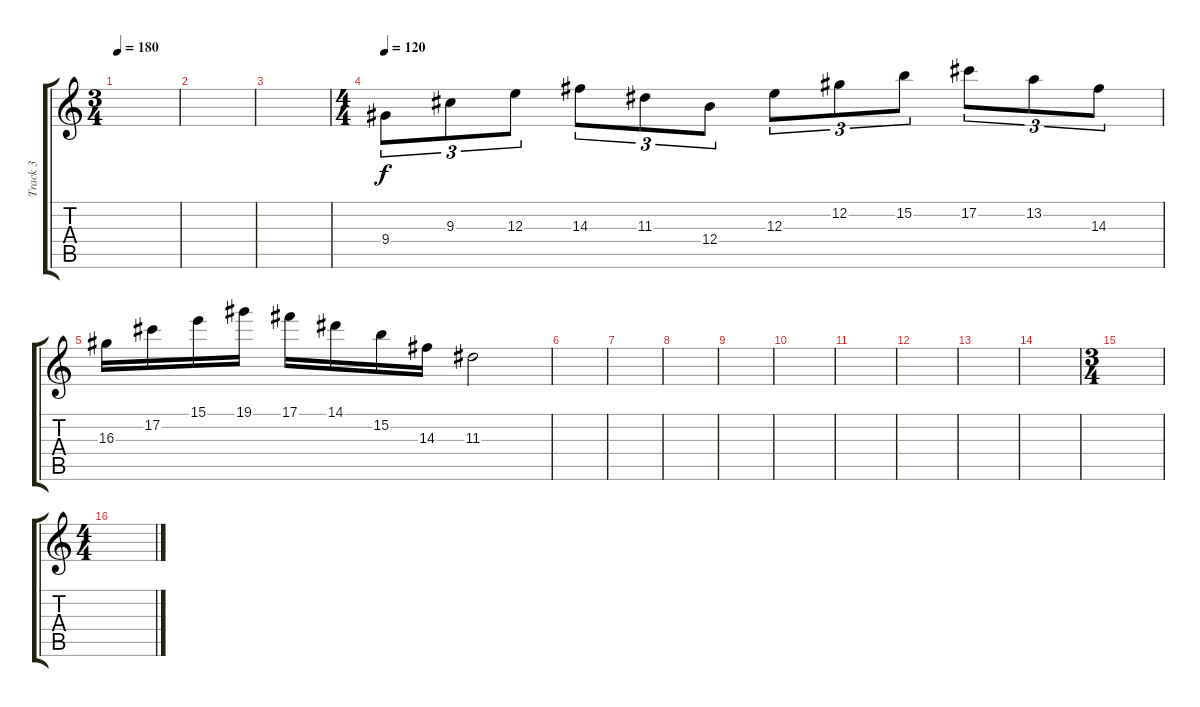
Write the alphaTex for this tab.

\track ("Track 3" "Track 3") {instrument distortionguitar}
\staff {score tabs}
\tuning (Db4 Ab3 E3 B2 Gb2 Db2) {hide}
\ts (3 4)
\tempo 180
\clef g2
\ks c
|
|
|
\ts (4 4)
\tempo 120
9.4.8{tu (3 2)} 9.3.8{tu (3 2)} 12.3.8{tu (3 2)} 14.3.8{tu (3 2)} 11.3.8{tu (3 2)} 12.4.8{tu (3 2)} 12.3.8{tu (3 2)} 12.2.8{tu (3 2)} 15.2.8{tu (3 2)} 17.2.8{tu (3 2)} 13.2.8{tu (3 2)} 14.3.8{tu (3 2)} |
16.3.16 17.2.16 15.1.16 19.1.16 17.1.16 14.1.16 15.2.16 14.3.16 11.3.2 |
|
|
|
|
|
|
|
|
|
\ts (3 4)
|
\ts (4 4)
